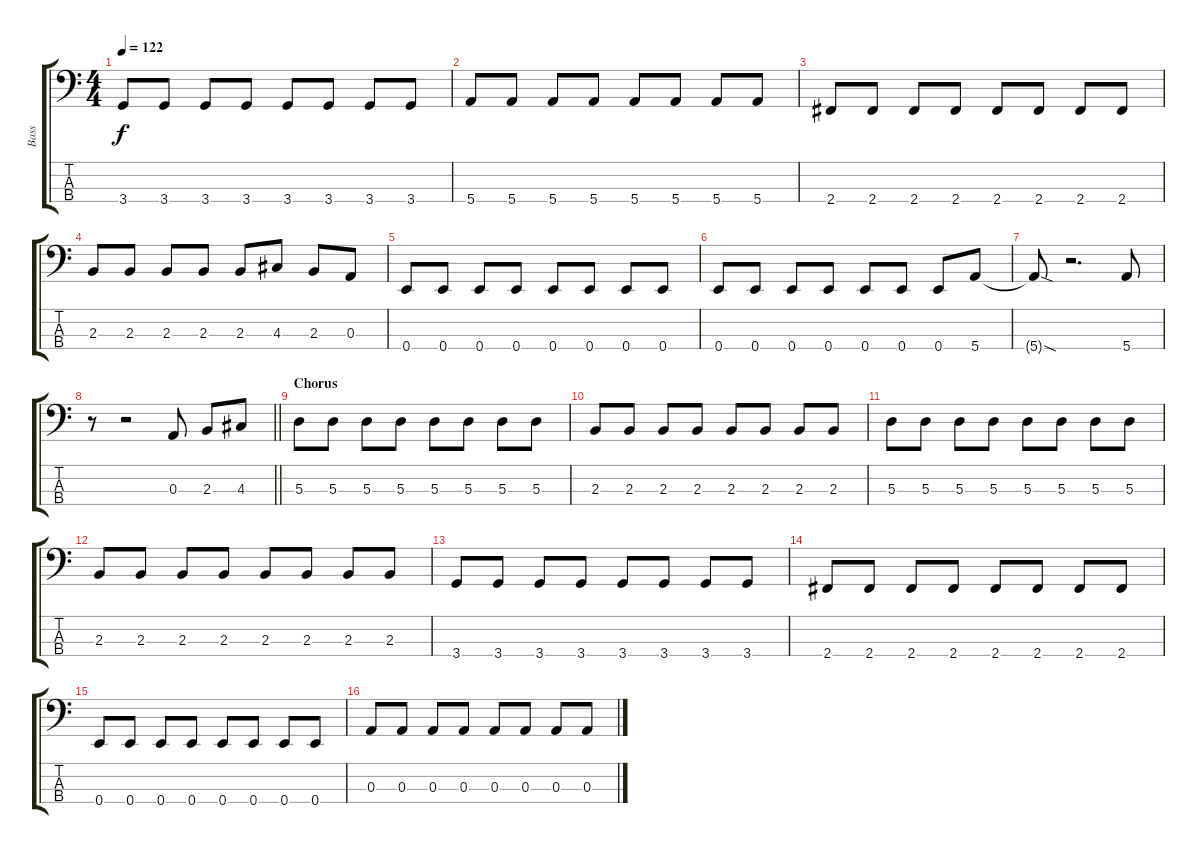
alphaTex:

\track ("Bass" "Bass") {instrument electricbassfinger}
\staff {score tabs}
\tuning (G2 D2 A1 E1) {hide}
\ts (4 4)
\tempo 122
\clef f4
\ks c
3.4.8{dy f} 3.4.8 3.4.8 3.4.8 3.4.8 3.4.8 3.4.8 3.4.8 |
5.4.8 5.4.8 5.4.8 5.4.8 5.4.8 5.4.8 5.4.8 5.4.8 |
2.4.8 2.4.8 2.4.8 2.4.8 2.4.8 2.4.8 2.4.8 2.4.8 |
2.3.8 2.3.8 2.3.8 2.3.8 2.3.8 4.3.8 2.3.8 0.3.8 |
0.4.8 0.4.8 0.4.8 0.4.8 0.4.8 0.4.8 0.4.8 0.4.8 |
0.4.8 0.4.8 0.4.8 0.4.8 0.4.8 0.4.8 0.4.8 5.4.8 |
5.4{sod t}.8 r.2{d} 5.4.8 |
\barLineRight lightlight
r.8 r.2 0.3.8 2.3.8 4.3.8 |
\section ("" "Chorus")
5.3.8 5.3.8 5.3.8 5.3.8 5.3.8 5.3.8 5.3.8 5.3.8 |
2.3.8 2.3.8 2.3.8 2.3.8 2.3.8 2.3.8 2.3.8 2.3.8 |
5.3.8 5.3.8 5.3.8 5.3.8 5.3.8 5.3.8 5.3.8 5.3.8 |
2.3.8 2.3.8 2.3.8 2.3.8 2.3.8 2.3.8 2.3.8 2.3.8 |
3.4.8 3.4.8 3.4.8 3.4.8 3.4.8 3.4.8 3.4.8 3.4.8 |
2.4.8 2.4.8 2.4.8 2.4.8 2.4.8 2.4.8 2.4.8 2.4.8 |
0.4.8 0.4.8 0.4.8 0.4.8 0.4.8 0.4.8 0.4.8 0.4.8 |
0.3.8 0.3.8 0.3.8 0.3.8 0.3.8 0.3.8 0.3.8 0.3.8
